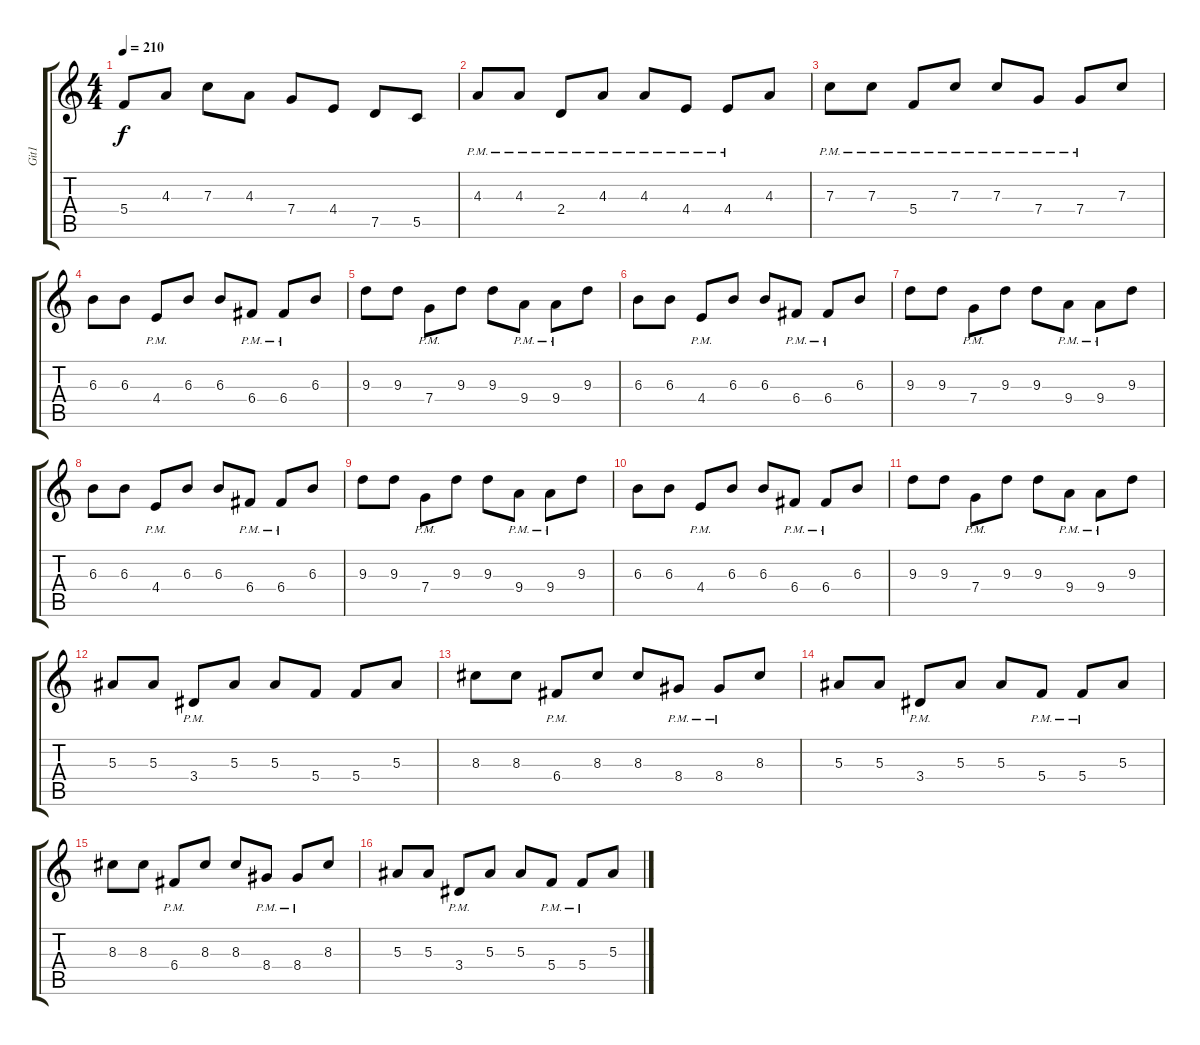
\track ("Git1" "Git1") {instrument distortionguitar}
\staff {score tabs}
\tuning (D4 A3 F3 C3 G2 D2) {hide}
\ts (4 4)
\tempo 210
\clef g2
\ks c
5.4.8{dy f} 4.3.8 7.3.8 4.3.8 7.4.8 4.4.8 7.5.8 5.5.8 |
4.3{pm}.8 4.3{pm}.8 2.4{pm}.8 4.3{pm}.8 4.3{pm}.8 4.4{pm}.8 4.4{pm}.8 4.3.8 |
7.3{pm}.8 7.3{pm}.8 5.4{pm}.8 7.3{pm}.8 7.3{pm}.8 7.4{pm}.8 7.4{pm}.8 7.3.8 |
6.3.8 6.3.8 4.4{pm}.8 6.3.8 6.3.8 6.4{pm}.8 6.4{pm}.8 6.3.8 |
9.3.8 9.3.8 7.4{pm}.8 9.3.8 9.3.8 9.4{pm}.8 9.4{pm}.8 9.3.8 |
6.3.8 6.3.8 4.4{pm}.8 6.3.8 6.3.8 6.4{pm}.8 6.4{pm}.8 6.3.8 |
9.3.8 9.3.8 7.4{pm}.8 9.3.8 9.3.8 9.4{pm}.8 9.4{pm}.8 9.3.8 |
6.3.8 6.3.8 4.4{pm}.8 6.3.8 6.3.8 6.4{pm}.8 6.4{pm}.8 6.3.8 |
9.3.8 9.3.8 7.4{pm}.8 9.3.8 9.3.8 9.4{pm}.8 9.4{pm}.8 9.3.8 |
6.3.8 6.3.8 4.4{pm}.8 6.3.8 6.3.8 6.4{pm}.8 6.4{pm}.8 6.3.8 |
9.3.8 9.3.8 7.4{pm}.8 9.3.8 9.3.8 9.4{pm}.8 9.4{pm}.8 9.3.8 |
5.3.8 5.3.8 3.4{pm}.8 5.3.8 5.3.8 5.4.8 5.4.8 5.3.8 |
8.3.8 8.3.8 6.4{pm}.8 8.3.8 8.3.8 8.4{pm}.8 8.4{pm}.8 8.3.8 |
5.3.8 5.3.8 3.4{pm}.8 5.3.8 5.3.8 5.4{pm}.8 5.4{pm}.8 5.3.8 |
8.3.8 8.3.8 6.4{pm}.8 8.3.8 8.3.8 8.4{pm}.8 8.4{pm}.8 8.3.8 |
5.3.8 5.3.8 3.4{pm}.8 5.3.8 5.3.8 5.4{pm}.8 5.4{pm}.8 5.3.8
